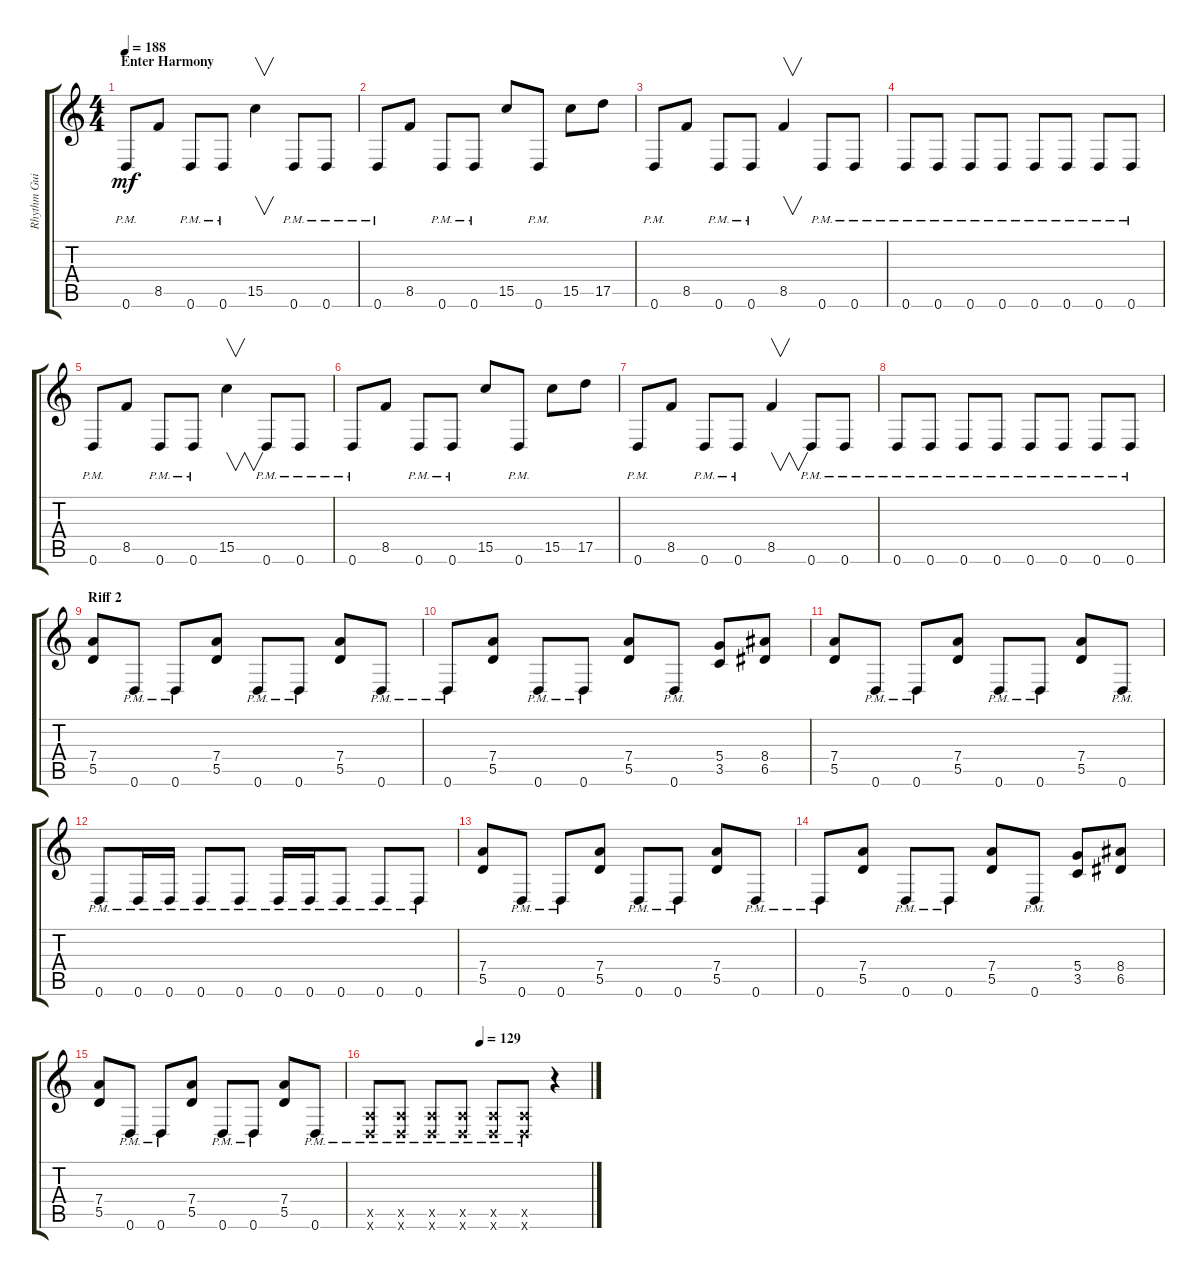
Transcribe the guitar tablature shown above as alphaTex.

\track ("Rhythm Guitar" "Rhythm Gui") {instrument distortionguitar}
\staff {score tabs}
\tuning (E4 B3 G3 D3 A2 D2) {hide}
\ts (4 4)
\section ("" "Enter Harmony")
\tempo 188
\clef g2
\ks c
0.6{pm}.8{dy mf} 8.5.8 0.6{pm}.8 0.6{pm}.8 15.5.4{v} 0.6{pm}.8 0.6{pm}.8 |
0.6{pm}.8 8.5.8 0.6{pm}.8 0.6{pm}.8 15.5.8 0.6{pm}.8 15.5.8 17.5.8 |
0.6{pm}.8 8.5.8 0.6{pm}.8 0.6{pm}.8 8.5.4{v} 0.6{pm}.8 0.6{pm}.8 |
0.6{pm}.8 0.6{pm}.8 0.6{pm}.8 0.6{pm}.8 0.6{pm}.8 0.6{pm}.8 0.6{pm}.8 0.6{pm}.8 |
0.6{pm}.8 8.5.8 0.6{pm}.8 0.6{pm}.8 15.5.4{v} 0.6{pm}.8 0.6{pm}.8 |
0.6{pm}.8 8.5.8 0.6{pm}.8 0.6{pm}.8 15.5.8 0.6{pm}.8 15.5.8 17.5.8 |
0.6{pm}.8 8.5.8 0.6{pm}.8 0.6{pm}.8 8.5.4{v} 0.6{pm}.8 0.6{pm}.8 |
0.6{pm}.8 0.6{pm}.8 0.6{pm}.8 0.6{pm}.8 0.6{pm}.8 0.6{pm}.8 0.6{pm}.8 0.6{pm}.8 |
\section ("" "Riff 2")
(7.4 5.5).8 0.6{pm}.8 0.6{pm}.8 (7.4 5.5).8 0.6{pm}.8 0.6{pm}.8 (7.4 5.5).8 0.6{pm}.8 |
0.6{pm}.8 (7.4 5.5).8 0.6{pm}.8 0.6{pm}.8 (7.4 5.5).8 0.6{pm}.8 (5.4 3.5).8 (8.4 6.5).8 |
(7.4 5.5).8 0.6{pm}.8 0.6{pm}.8 (7.4 5.5).8 0.6{pm}.8 0.6{pm}.8 (7.4 5.5).8 0.6{pm}.8 |
0.6{pm}.8 0.6{pm}.16 0.6{pm}.16 0.6{pm}.8 0.6{pm}.8 0.6{pm}.16 0.6{pm}.16 0.6{pm}.8 0.6{pm}.8 0.6{pm}.8 |
(7.4 5.5).8 0.6{pm}.8 0.6{pm}.8 (7.4 5.5).8 0.6{pm}.8 0.6{pm}.8 (7.4 5.5).8 0.6{pm}.8 |
0.6{pm}.8 (7.4 5.5).8 0.6{pm}.8 0.6{pm}.8 (7.4 5.5).8 0.6{pm}.8 (5.4 3.5).8 (8.4 6.5).8 |
(7.4 5.5).8 0.6{pm}.8 0.6{pm}.8 (7.4 5.5).8 0.6{pm}.8 0.6{pm}.8 (7.4 5.5).8 0.6{pm}.8 |
\tempo (129 0.5)
(0.5{pm x} 0.6{x}).8 (0.5{pm x} 0.6{x}).8 (0.5{pm x} 0.6{x}).8 (0.5{pm x} 0.6{x}).8 (0.5{pm x} 0.6{x}).8 (0.5{pm x} 0.6{x}).8 r.4
